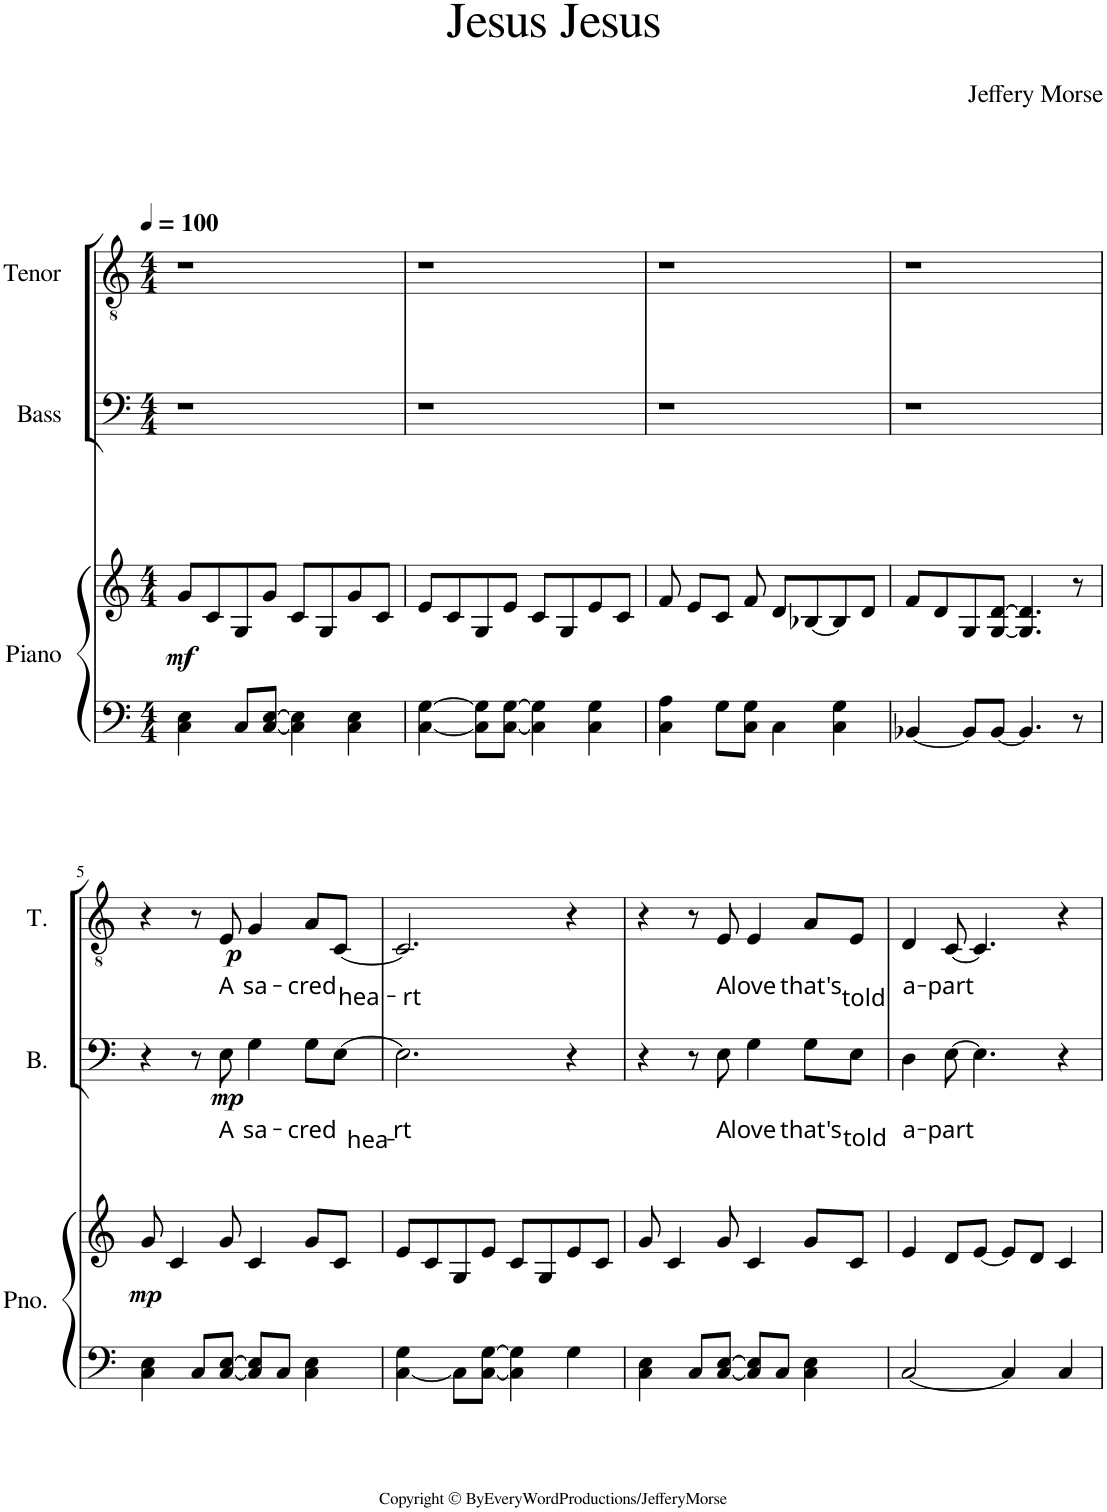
**kern	**kern	**dynam	**kern	**text	**dynam	**kern	**text	**dynam
*part3	*part3	*part3	*part2	*part2	*part2	*part1	*part1	*part1
*staff4	*staff3	*staff3/4	*staff2	*staff2	*staff2	*staff1	*staff1	*staff1
*I"Piano	*	*	*I"Bass	*	*	*I"Tenor	*	*
*I'Pno.	*	*	*I'B.	*	*	*I'T.	*	*
*clefF4	*clefG2	*	*clefF4	*	*	*clefGv2	*	*
*	*	*	*	*	*	*Trd-7c-12	*	*
*k[]	*k[]	*	*k[]	*	*	*k[]	*	*
*M4/4	*M4/4	*	*M4/4	*	*	*M4/4	*	*
*MM100	*MM100	*	*MM100	*	*	*MM100	*	*
=1	=1	=1	=1	=1	=1	=1	=1	=1
!	!	!LO:DY:b	!	!	!	!	!	!
4C\ 4E\	8g/L	mf	1r	.	.	1r	.	.
.	8c/	.	.	.	.	.	.	.
8C/L	8G/	.	.	.	.	.	.	.
[8C/ [8E/J	8g/J	.	.	.	.	.	.	.
4C\] 4E\]	8c/L	.	.	.	.	.	.	.
.	8G/	.	.	.	.	.	.	.
4C\ 4E\	8g/	.	.	.	.	.	.	.
.	8c/J	.	.	.	.	.	.	.
=2	=2	=2	=2	=2	=2	=2	=2	=2
[4C\ [4G\	8e/L	.	1r	.	.	1r	.	.
.	8c/	.	.	.	.	.	.	.
8C\] 8G\]L	8G/	.	.	.	.	.	.	.
[8C\ [8G\J	8e/J	.	.	.	.	.	.	.
4C\] 4G\]	8c/L	.	.	.	.	.	.	.
.	8G/	.	.	.	.	.	.	.
4C\ 4G\	8e/	.	.	.	.	.	.	.
.	8c/J	.	.	.	.	.	.	.
=3	=3	=3	=3	=3	=3	=3	=3	=3
4C\ 4A\	8f/	.	1r	.	.	1r	.	.
.	8e/L	.	.	.	.	.	.	.
8G\L	8c/J	.	.	.	.	.	.	.
8C\ 8G\J	8f/	.	.	.	.	.	.	.
4C\	8d/L	.	.	.	.	.	.	.
.	[8B-X/	.	.	.	.	.	.	.
4C\ 4G\	8B-/]	.	.	.	.	.	.	.
.	8d/J	.	.	.	.	.	.	.
=4	=4	=4	=4	=4	=4	=4	=4	=4
*^	*	*	*	*	*	*	*	*
[4BB-X/	2..ryy	8f/L	.	1r	.	.	1r	.	.
.	.	8d/	.	.	.	.	.	.	.
8BB-/L]	.	8G/	.	.	.	.	.	.	.
[8BB-/J	.	[8G/ [8d/J	.	.	.	.	.	.	.
4.BB-/]	.	4.G/] 4.d/]	.	.	.	.	.	.	.
8r	8ryy	8r	.	.	.	.	.	.	.
!!LO:LB:g=z
=5	=5	=5	=5	=5	=5	=5	=5	=5	=5
!	!	!	!LO:DY:b	!	!	!	!	!	!
*v	*v	*	*	*	*	*	*	*	*
4C\ 4E\	8g/	mp	4r	.	.	4r	.	.
.	4c/	.	.	.	.	.	.	.
8C/L	.	.	8r	.	.	8r	.	.
!	!	!	!	!LO:LY:b	!LO:DY:b	!	!LO:LY:b	!LO:DY:b
[8C/ [8E/J	8g/	.	8E\	A	mp	8E/	A	p
!	!	!	!	!LO:LY:b	!	!	!LO:LY:b	!
8C/] 8E/]L	4c/	.	4G\	sa-	.	4G/	sa-	.
8C/J	.	.	.	.	.	.	.	.
!	!	!	!	!LO:LY:b	!	!	!LO:LY:b	!
4C\ 4E\	8g/L	.	8G\L	-cred	.	8A/L	-cred	.
!	!	!	!	!LO:LY:b	!	!	!LO:LY:b	!
.	8c/J	.	[8E\J	hea-	.	[8C/J	hea-	.
=6	=6	=6	=6	=6	=6	=6	=6	=6
!	!	!	!	!LO:LY:b	!	!	!LO:LY:b	!
[4C\ 4G\	8e/L	.	2.E\]	-rt	.	2.C/]	-rt	.
.	8c/	.	.	.	.	.	.	.
8C\L]	8G/	.	.	.	.	.	.	.
[8C\ [8G\J	8e/J	.	.	.	.	.	.	.
4C\] 4G\]	8c/L	.	.	.	.	.	.	.
.	8G/	.	.	.	.	.	.	.
4G\	8e/	.	4r	.	.	4r	.	.
.	8c/J	.	.	.	.	.	.	.
=7	=7	=7	=7	=7	=7	=7	=7	=7
4C\ 4E\	8g/	.	4r	.	.	4r	.	.
.	4c/	.	.	.	.	.	.	.
8C/L	.	.	8r	.	.	8r	.	.
!	!	!	!	!LO:LY:b	!	!	!LO:LY:b	!
[8C/ [8E/J	8g/	.	8E\	A	.	8E/	A	.
!	!	!	!	!LO:LY:b	!	!	!LO:LY:b	!
8C/] 8E/]L	4c/	.	4G\	love	.	4E/	love	.
8C/J	.	.	.	.	.	.	.	.
!	!	!	!	!LO:LY:b	!	!	!LO:LY:b	!
4C\ 4E\	8g/L	.	8G\L	that's	.	8A/L	that's	.
!	!	!	!	!LO:LY:b	!	!	!LO:LY:b	!
.	8c/J	.	8E\J	told	.	8E/J	told	.
=8	=8	=8	=8	=8	=8	=8	=8	=8
!	!	!	!	!LO:LY:b	!	!	!LO:LY:b	!
[2C/	4e/	.	4D\	a-	.	4D/	a-	.
!	!	!	!	!LO:LY:b	!	!	!LO:LY:b	!
.	8d/L	.	[8E\	-part	.	[8C/	-part	.
.	[8e/J	.	4.E\]	.	.	4.C/]	.	.
4C/]	8e/L]	.	.	.	.	.	.	.
.	8d/J	.	.	.	.	.	.	.
4C/	4c/	.	4r	.	.	4r	.	.
=	=	=	=	=	=	=	=	=
*-	*-	*-	*-	*-	*-	*-	*-	*-
